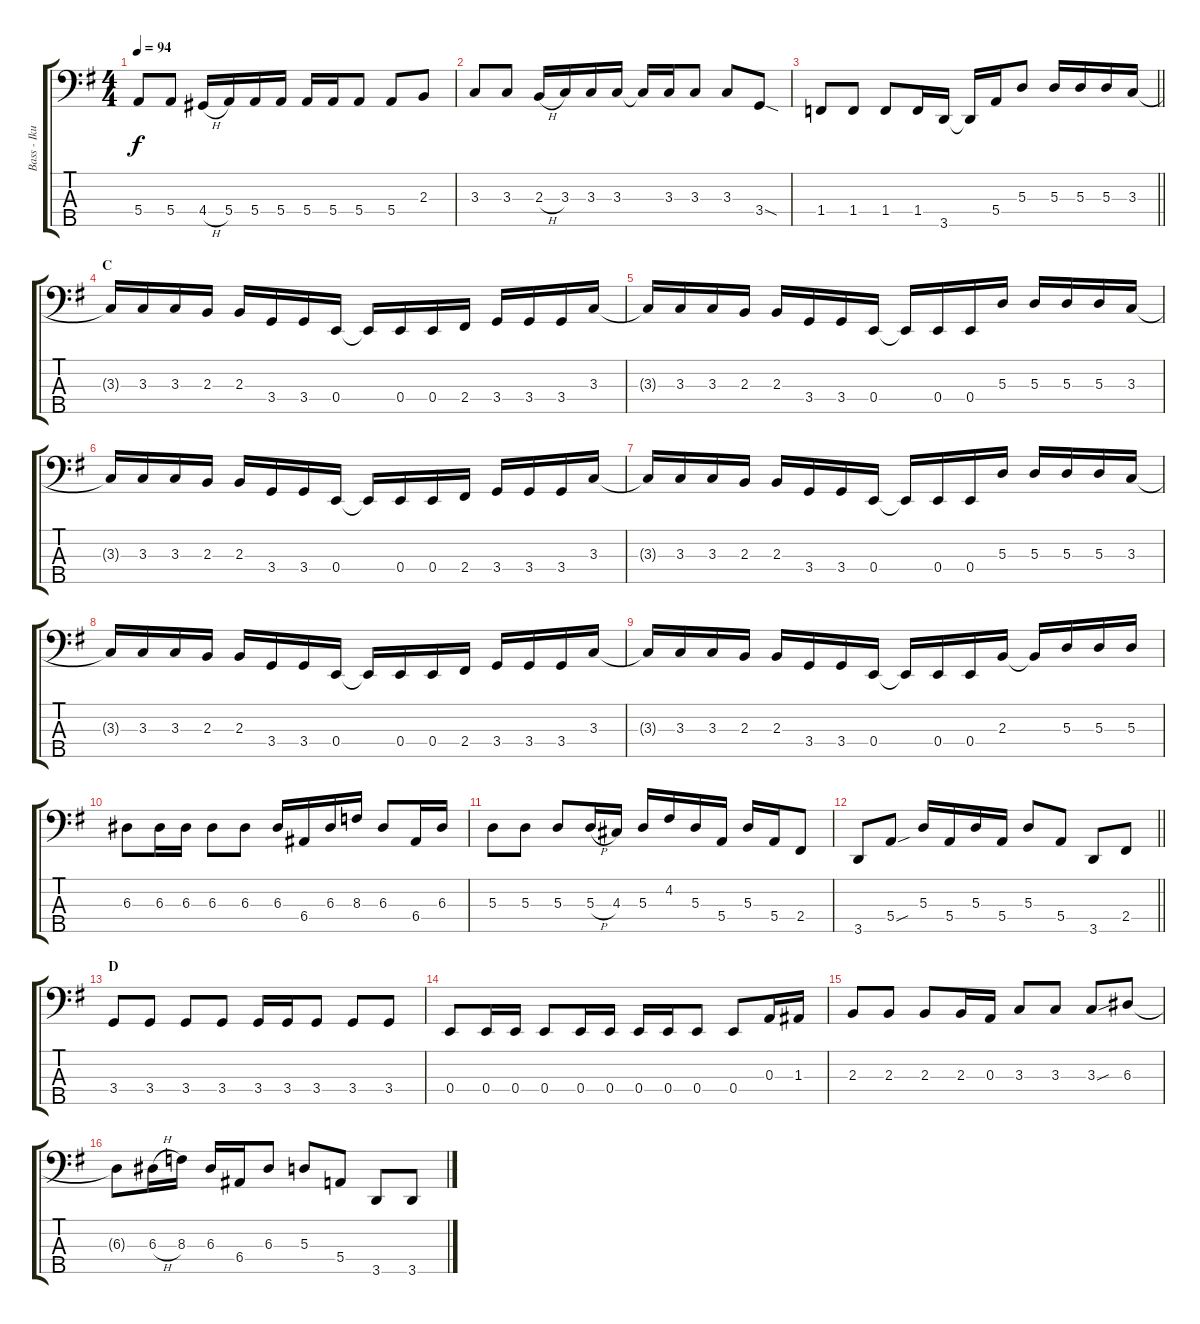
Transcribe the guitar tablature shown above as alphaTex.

\track ("Bass - Ikuo" "Bass - Iku") {instrument electricbasspick}
\staff {score tabs}
\tuning (G2 D2 A1 E1 B0) {hide}
\ts (4 4)
\tempo 94
\clef f4
\ks g
5.4.8{dy f} 5.4.8 4.4{h}.16 5.4.16 5.4.16 5.4.16 5.4.16 5.4.16 5.4.8 5.4.8 2.3.8 |
3.3.8 3.3.8 2.3{h}.16 3.3.16 3.3.16 3.3.16 3.3{t}.16 3.3.16 3.3.8 3.3.8 3.4{sod}.8 |
\barLineRight lightlight
1.4.8 1.4.8 1.4.8 1.4.16 3.5.16 3.5{t}.16 5.4.16 5.3.8 5.3.16 5.3.16 5.3.16 3.3.16 |
\section ("" "C")
3.3{t}.16 3.3.16 3.3.16 2.3.16 2.3.16 3.4.16 3.4.16 0.4.16 0.4{t}.16 0.4.16 0.4.16 2.4.16 3.4.16 3.4.16 3.4.16 3.3.16 |
3.3{t}.16 3.3.16 3.3.16 2.3.16 2.3.16 3.4.16 3.4.16 0.4.16 0.4{t}.16 0.4.16 0.4.16 5.3.16 5.3.16 5.3.16 5.3.16 3.3.16 |
3.3{t}.16 3.3.16 3.3.16 2.3.16 2.3.16 3.4.16 3.4.16 0.4.16 0.4{t}.16 0.4.16 0.4.16 2.4.16 3.4.16 3.4.16 3.4.16 3.3.16 |
3.3{t}.16 3.3.16 3.3.16 2.3.16 2.3.16 3.4.16 3.4.16 0.4.16 0.4{t}.16 0.4.16 0.4.16 5.3.16 5.3.16 5.3.16 5.3.16 3.3.16 |
3.3{t}.16 3.3.16 3.3.16 2.3.16 2.3.16 3.4.16 3.4.16 0.4.16 0.4{t}.16 0.4.16 0.4.16 2.4.16 3.4.16 3.4.16 3.4.16 3.3.16 |
3.3{t}.16 3.3.16 3.3.16 2.3.16 2.3.16 3.4.16 3.4.16 0.4.16 0.4{t}.16 0.4.16 0.4.16 2.3.16 2.3{t}.16 5.3.16 5.3.16 5.3.16 |
6.3.8 6.3.16 6.3.16 6.3.8 6.3.8 6.3.16 6.4.16 6.3.16 8.3.16 6.3.8 6.4.16 6.3.16 |
5.3.8 5.3.8 5.3.8 5.3{h}.16 4.3.16 5.3.16 4.2.16 5.3.16 5.4.16 5.3.16 5.4.16 2.4.8 |
\barLineRight lightlight
3.5.8 5.4{sou}.8 5.3.16 5.4.16 5.3.16 5.4.16 5.3.8 5.4.8 3.5.8 2.4.8 |
\section ("" "D")
3.4.8 3.4.8 3.4.8 3.4.8 3.4.16 3.4.16 3.4.8 3.4.8 3.4.8 |
0.4.8 0.4.16 0.4.16 0.4.8 0.4.16 0.4.16 0.4.16 0.4.16 0.4.8 0.4.8 0.3.16 1.3.16 |
2.3.8 2.3.8 2.3.8 2.3.16 0.3.16 3.3.8 3.3.8 3.3{sou}.8 6.3.8 |
6.3{t}.8 6.3{h}.16 8.3.16 6.3.16 6.4.16 6.3.8 5.3.8 5.4.8 3.5.8 3.5.8
